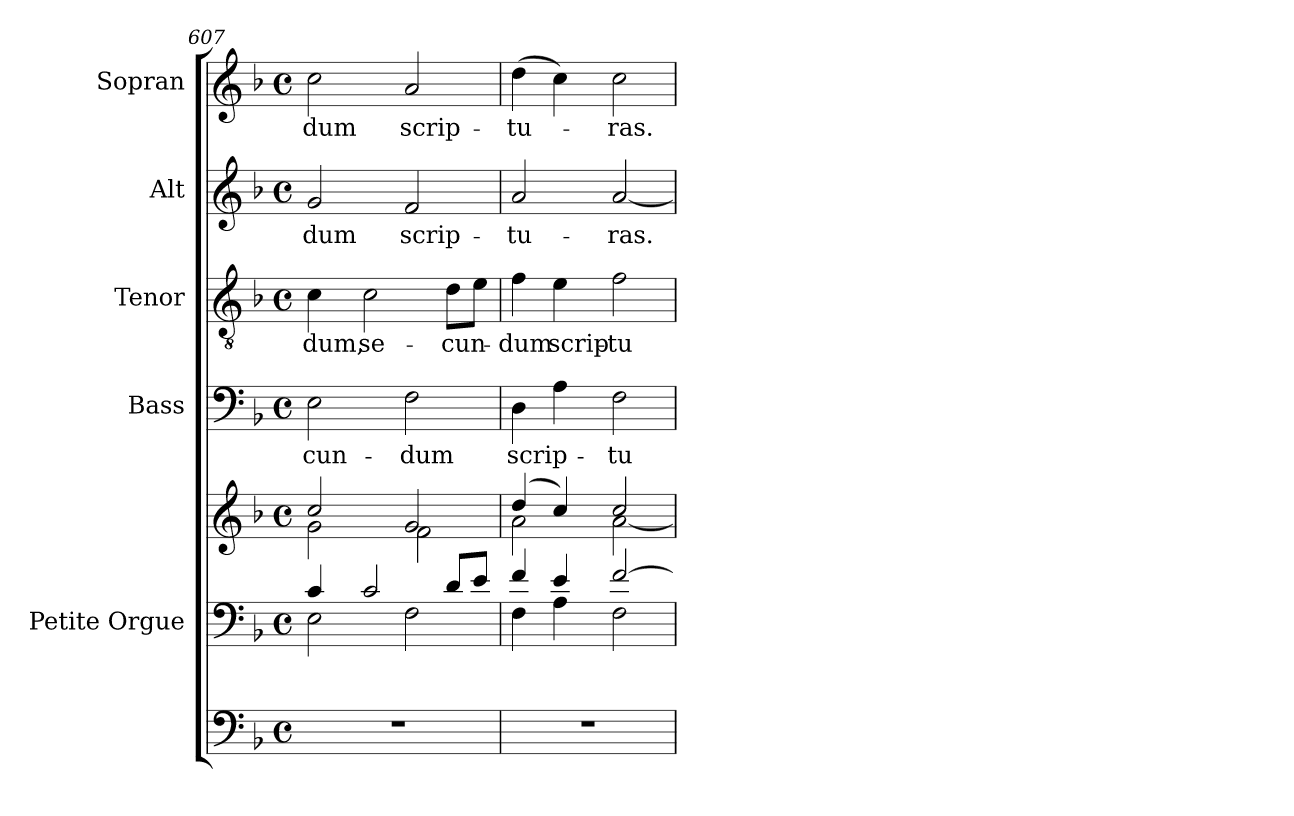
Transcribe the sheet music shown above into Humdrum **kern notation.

**kern	**kern	**kern	**kern	**text	**kern	**text	**kern	**text	**kern	**text
*part6	*part5	*part5	*part4	*part4	*part3	*part3	*part2	*part2	*part1	*part1
*staff7	*staff6	*staff5	*staff4	*staff4	*staff3	*staff3	*staff2	*staff2	*staff1	*staff1
*	*I"Petite Orgue	*	*I"Bass	*	*I"Tenor	*	*I"Alt	*	*I"Sopran	*
*	*I'Org. 1	*	*I'B.	*	*I'T.	*	*I'A.	*	*I'S.	*
*clefF4	*clefF4	*clefG2	*clefF4	*	*clefGv2	*	*clefG2	*	*clefG2	*
*k[b-]	*k[b-]	*k[b-]	*k[b-]	*	*k[b-]	*	*k[b-]	*	*k[b-]	*
*F:	*F:	*F:	*F:	*	*F:	*	*F:	*	*F:	*
*M4/4	*M4/4	*M4/4	*M4/4	*	*M4/4	*	*M4/4	*	*M4/4	*
*met(c)	*met(c)	*met(c)	*met(c)	*	*met(c)	*	*met(c)	*	*met(c)	*
=607	=607	=607	=607	=607	=607	=607	=607	=607	=607	=607
*	*^	*^	*	*	*	*	*	*	*	*
!	!	!	!	!	!	!LO:LY:b	!	!LO:LY:b	!	!LO:LY:b	!	!LO:LY:b
1r	4c/	2E\	2cc/	2g\	2E\	-cun-	4c\	-dum,	2g/	-dum	2cc\	-dum
!	!	!	!	!	!	!	!	!LO:LY:b	!	!	!	!
.	2c/	.	.	.	.	.	2c\	se-	.	.	.	.
!	!	!	!	!	!	!LO:LY:b	!	!	!	!LO:LY:b	!	!LO:LY:b
.	.	2F\	2g/	2f\	2F\	-dum	.	.	2f/	scrip-	2a/	scrip-
!	!	!	!	!	!	!	!	!LO:LY:b	!	!	!	!
.	8d/L	.	.	.	.	.	8d\L	-cun-	.	.	.	.
.	8e/J	.	.	.	.	.	8e\J	.	.	.	.	.
=608	=608	=608	=608	=608	=608	=608	=608	=608	=608	=608	=608	=608
!	!	!	!	!	!	!LO:LY:b	!	!LO:LY:b	!	!LO:LY:b	!	!LO:LY:b
1r	4f/	4F\	(4dd/	2a\	4D\	scrip-	4f\	-dum	2a/	-tu-	(>4dd\	-tu-
!	!	!	!	!	!	!	!	!LO:LY:b	!	!	!	!
.	4e/	4A\	4cc/)	.	4A\	.	4e\	scrip-	.	.	4cc\)	.
!	!	!	!	!	!	!LO:LY:b	!	!LO:LY:b	!	!LO:LY:b	!	!LO:LY:b
.	[>2f/	2F\	2cc/	[<2a\	2F\	-tu-	2f\	-tu-	[2a/	-ras.	2cc\	-ras.
*	*v	*v	*	*	*	*	*	*	*	*	*	*
*	*	*v	*v	*	*	*	*	*	*	*	*
=	=	=	=	=	=	=	=	=	=	=
*-	*-	*-	*-	*-	*-	*-	*-	*-	*-	*-
